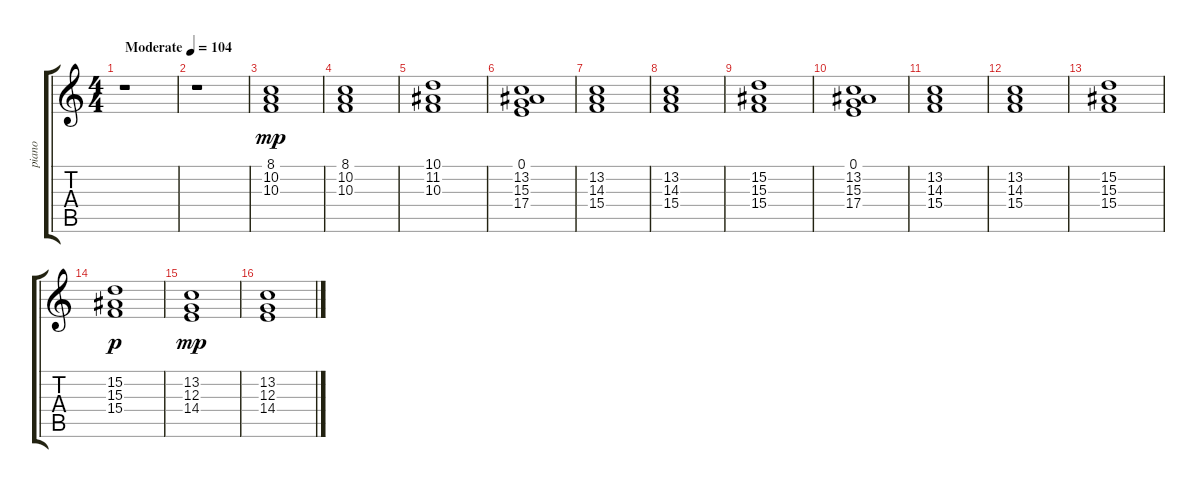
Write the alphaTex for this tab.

\track ("piano" "piano") {instrument acousticgrandpiano}
\staff {score tabs}
\tuning (E4 B3 G3 D3 A2 E2) {hide}
\ts (4 4)
\tempo (104 "Moderate")
\clef g2
\ks c
r.1{dy mp instrument acousticgrandpiano} |
r.1 |
(8.1 10.2 10.3).1 |
(8.1 10.2 10.3).1 |
(10.1 11.2 10.3).1 |
(0.1 13.2 15.3 17.4).1 |
(13.2 14.3 15.4).1 |
(13.2 14.3 15.4).1 |
(15.2 15.3 15.4).1 |
(0.1 13.2 15.3 17.4).1 |
(13.2 14.3 15.4).1 |
(13.2 14.3 15.4).1 |
(15.2 15.3 15.4).1 |
(15.2 15.3 15.4).1{dy p} |
(13.2 12.3 14.4).1{dy mp} |
(13.2 12.3 14.4).1
